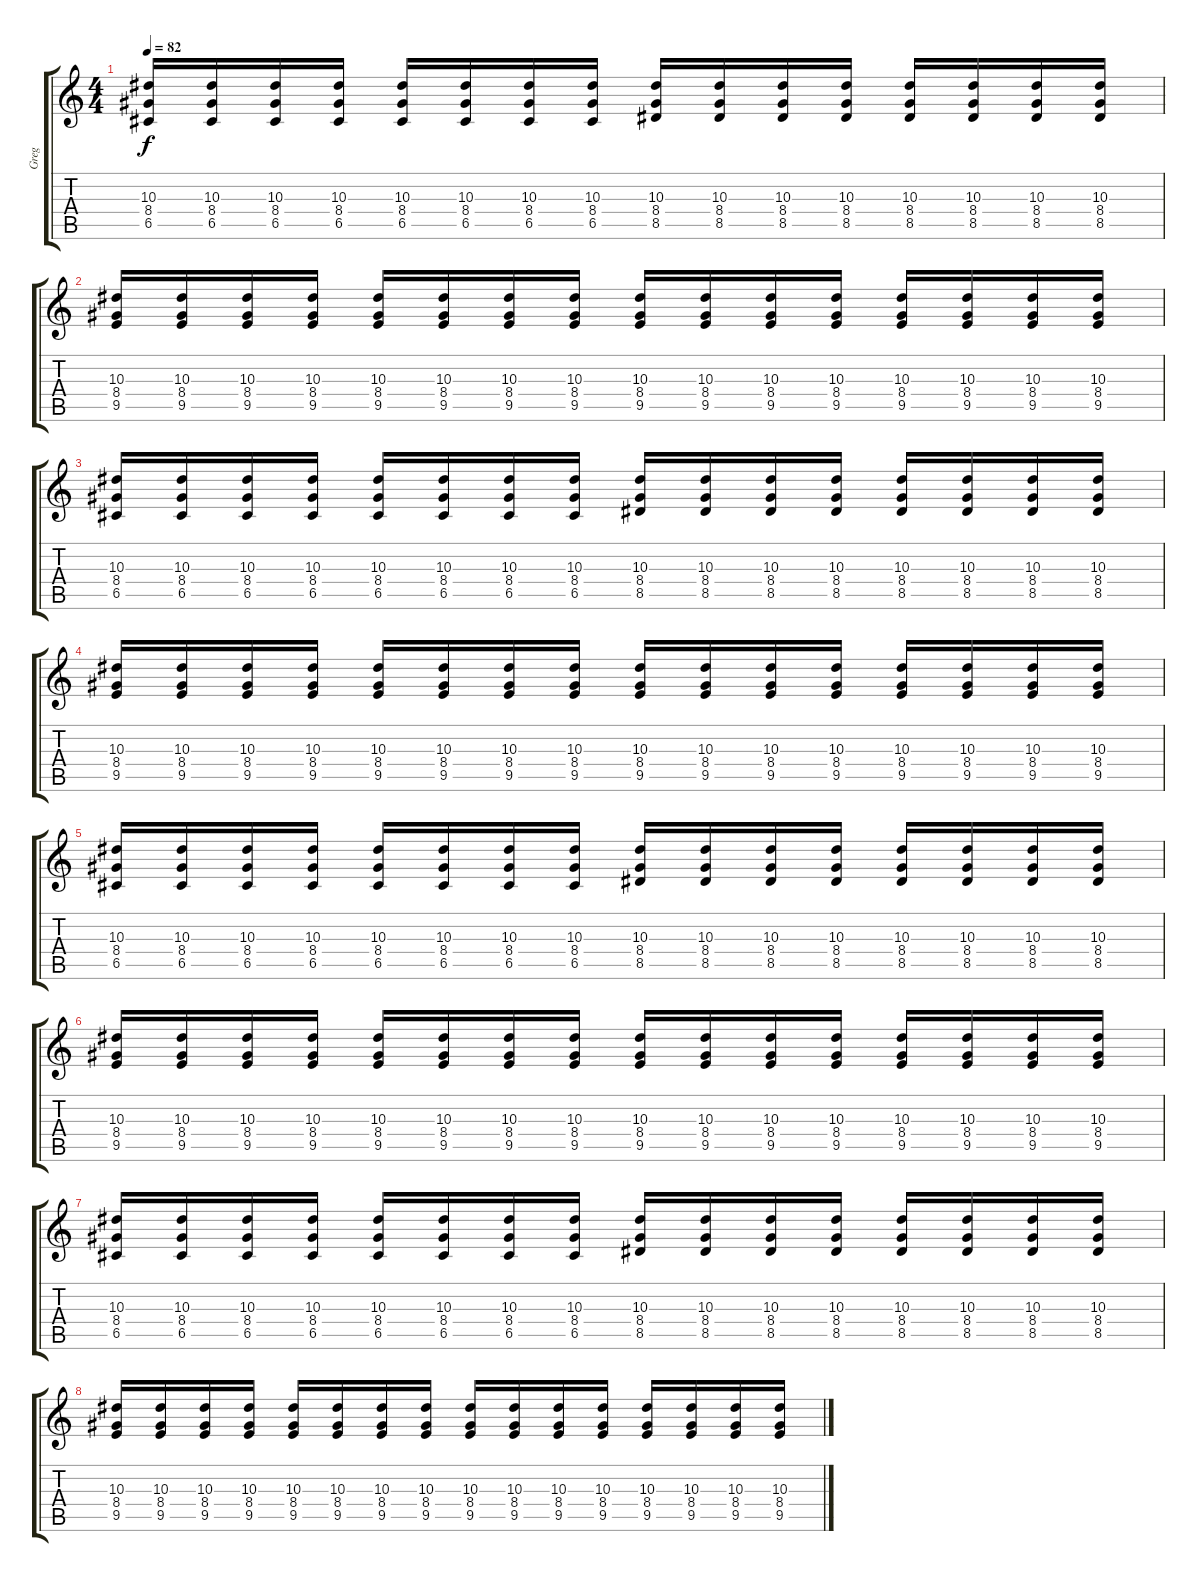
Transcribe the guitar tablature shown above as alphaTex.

\track ("Greg" "Greg") {instrument distortionguitar}
\staff {score tabs}
\tuning (D4 A3 F3 C3 G2 C2) {hide}
\ts (4 4)
\tempo 82
\clef g2
\ks c
(10.3 8.4 6.5).16{dy f} (10.3 8.4 6.5).16 (10.3 8.4 6.5).16 (10.3 8.4 6.5).16 (10.3 8.4 6.5).16 (10.3 8.4 6.5).16 (10.3 8.4 6.5).16 (10.3 8.4 6.5).16 (10.3 8.4 8.5).16 (10.3 8.4 8.5).16 (10.3 8.4 8.5).16 (10.3 8.4 8.5).16 (10.3 8.4 8.5).16 (10.3 8.4 8.5).16 (10.3 8.4 8.5).16 (10.3 8.4 8.5).16 |
(10.3 8.4 9.5).16 (10.3 8.4 9.5).16 (10.3 8.4 9.5).16 (10.3 8.4 9.5).16 (10.3 8.4 9.5).16 (10.3 8.4 9.5).16 (10.3 8.4 9.5).16 (10.3 8.4 9.5).16 (10.3 8.4 9.5).16 (10.3 8.4 9.5).16 (10.3 8.4 9.5).16 (10.3 8.4 9.5).16 (10.3 8.4 9.5).16 (10.3 8.4 9.5).16 (10.3 8.4 9.5).16 (10.3 8.4 9.5).16 |
(10.3 8.4 6.5).16 (10.3 8.4 6.5).16 (10.3 8.4 6.5).16 (10.3 8.4 6.5).16 (10.3 8.4 6.5).16 (10.3 8.4 6.5).16 (10.3 8.4 6.5).16 (10.3 8.4 6.5).16 (10.3 8.4 8.5).16 (10.3 8.4 8.5).16 (10.3 8.4 8.5).16 (10.3 8.4 8.5).16 (10.3 8.4 8.5).16 (10.3 8.4 8.5).16 (10.3 8.4 8.5).16 (10.3 8.4 8.5).16 |
(10.3 8.4 9.5).16 (10.3 8.4 9.5).16 (10.3 8.4 9.5).16 (10.3 8.4 9.5).16 (10.3 8.4 9.5).16 (10.3 8.4 9.5).16 (10.3 8.4 9.5).16 (10.3 8.4 9.5).16 (10.3 8.4 9.5).16 (10.3 8.4 9.5).16 (10.3 8.4 9.5).16 (10.3 8.4 9.5).16 (10.3 8.4 9.5).16 (10.3 8.4 9.5).16 (10.3 8.4 9.5).16 (10.3 8.4 9.5).16 |
(10.3 8.4 6.5).16 (10.3 8.4 6.5).16 (10.3 8.4 6.5).16 (10.3 8.4 6.5).16 (10.3 8.4 6.5).16 (10.3 8.4 6.5).16 (10.3 8.4 6.5).16 (10.3 8.4 6.5).16 (10.3 8.4 8.5).16 (10.3 8.4 8.5).16 (10.3 8.4 8.5).16 (10.3 8.4 8.5).16 (10.3 8.4 8.5).16 (10.3 8.4 8.5).16 (10.3 8.4 8.5).16 (10.3 8.4 8.5).16 |
(10.3 8.4 9.5).16 (10.3 8.4 9.5).16 (10.3 8.4 9.5).16 (10.3 8.4 9.5).16 (10.3 8.4 9.5).16 (10.3 8.4 9.5).16 (10.3 8.4 9.5).16 (10.3 8.4 9.5).16 (10.3 8.4 9.5).16 (10.3 8.4 9.5).16 (10.3 8.4 9.5).16 (10.3 8.4 9.5).16 (10.3 8.4 9.5).16 (10.3 8.4 9.5).16 (10.3 8.4 9.5).16 (10.3 8.4 9.5).16 |
(10.3 8.4 6.5).16 (10.3 8.4 6.5).16 (10.3 8.4 6.5).16 (10.3 8.4 6.5).16 (10.3 8.4 6.5).16 (10.3 8.4 6.5).16 (10.3 8.4 6.5).16 (10.3 8.4 6.5).16 (10.3 8.4 8.5).16 (10.3 8.4 8.5).16 (10.3 8.4 8.5).16 (10.3 8.4 8.5).16 (10.3 8.4 8.5).16 (10.3 8.4 8.5).16 (10.3 8.4 8.5).16 (10.3 8.4 8.5).16 |
(10.3 8.4 9.5).16 (10.3 8.4 9.5).16 (10.3 8.4 9.5).16 (10.3 8.4 9.5).16 (10.3 8.4 9.5).16 (10.3 8.4 9.5).16 (10.3 8.4 9.5).16 (10.3 8.4 9.5).16 (10.3 8.4 9.5).16 (10.3 8.4 9.5).16 (10.3 8.4 9.5).16 (10.3 8.4 9.5).16 (10.3 8.4 9.5).16 (10.3 8.4 9.5).16 (10.3 8.4 9.5).16 (10.3 8.4 9.5).16
